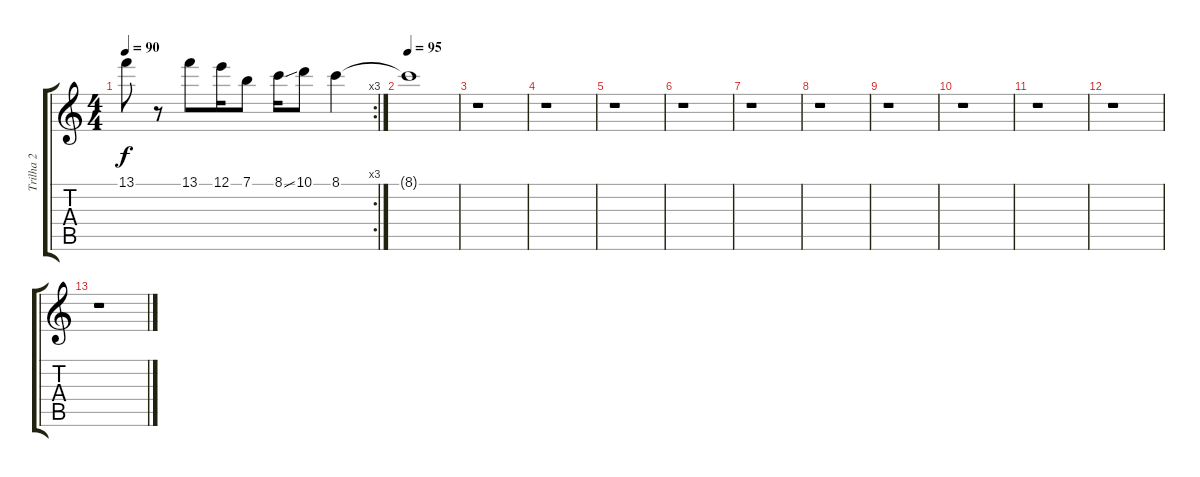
\track ("Trilha 2" "Trilha 2") {instrument overdrivenguitar}
\staff {score tabs}
\tuning (E4 B3 G3 D3 A2 E2) {hide}
\rc 3
\ts (4 4)
\tempo 90
\clef g2
\ks c
13.1.8{dy f volume 14} r.8 13.1.8 12.1.16 7.1.8 8.1{ss}.16 10.1.8 8.1.4 |
\tempo 95
8.1{t}.1 |
r.1 |
r.1 |
r.1 |
r.1 |
r.1 |
r.1 |
r.1 |
r.1 |
r.1 |
r.1 |
r.1
